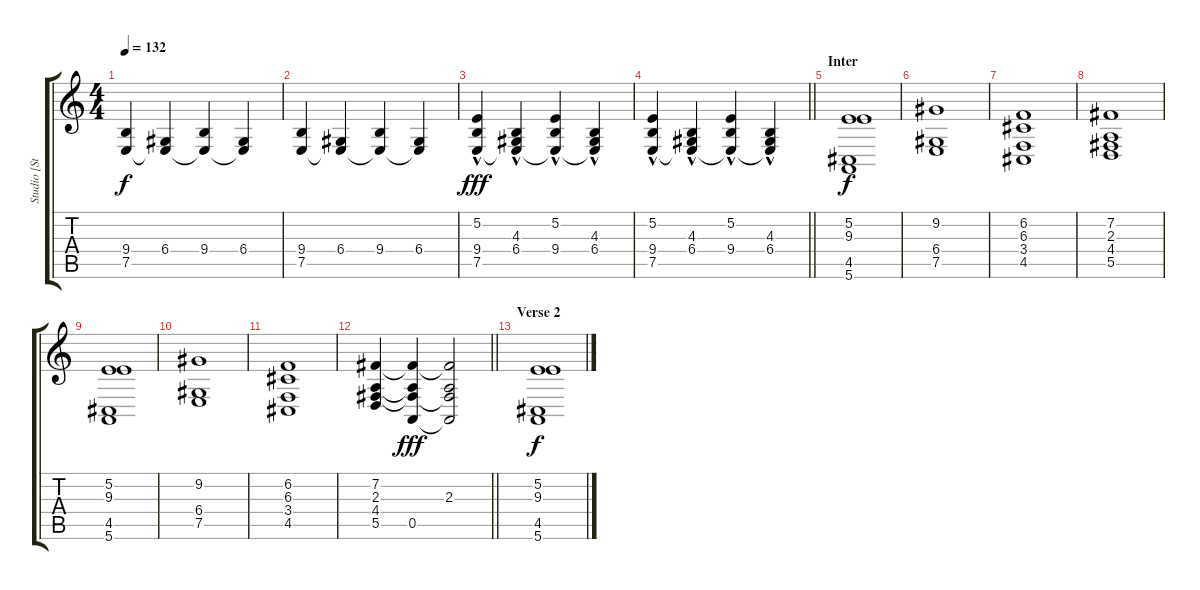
\track ("Studio [Strings/FX]" "Studio [St") {instrument stringensemble1}
\staff {score tabs}
\tuning (E4 B3 G3 D3 A2 E2) {hide}
\ts (4 4)
\tempo 132
\clef g2
\ks c
(9.4 7.5).4{dy f} (6.4 7.5{t}).4 (9.4 7.5{t}).4 (6.4 7.5{t}).4 |
(9.4 7.5).4 (6.4 7.5{t}).4 (9.4 7.5{t}).4 (6.4 7.5{t}).4 |
(5.2{hac} 9.4 7.5).4{dy fff} (4.3{hac} 6.4 7.5{t}).4 (5.2{hac} 9.4 7.5{t}).4 (4.3{hac} 6.4 7.5{t}).4 |
\barLineRight lightlight
(5.2{hac} 9.4 7.5).4 (4.3{hac} 6.4 7.5{t}).4 (5.2{hac} 9.4 7.5{t}).4 (4.3{hac} 6.4 7.5{t}).4 |
\section ("" "Inter")
(5.2 9.3 4.5 5.6).1{dy f volume 9} |
(9.2 6.4 7.5).1 |
(6.2 6.3 3.4 4.5).1 |
(7.2 2.3 4.4 5.5).1 |
(5.2 9.3 4.5 5.6).1 |
(9.2 6.4 7.5).1 |
(6.2 6.3 3.4 4.5).1 |
\barLineRight lightlight
(7.2 2.3 4.4 5.5).4 (7.2{t} 2.3{t} 4.4{t} 0.5).4{dy fff} (7.2{t} 2.3 4.4{t} 0.5{t}).2 |
\section ("" "Verse 2")
(5.2 9.3 4.5 5.6).1{dy f volume 1}
